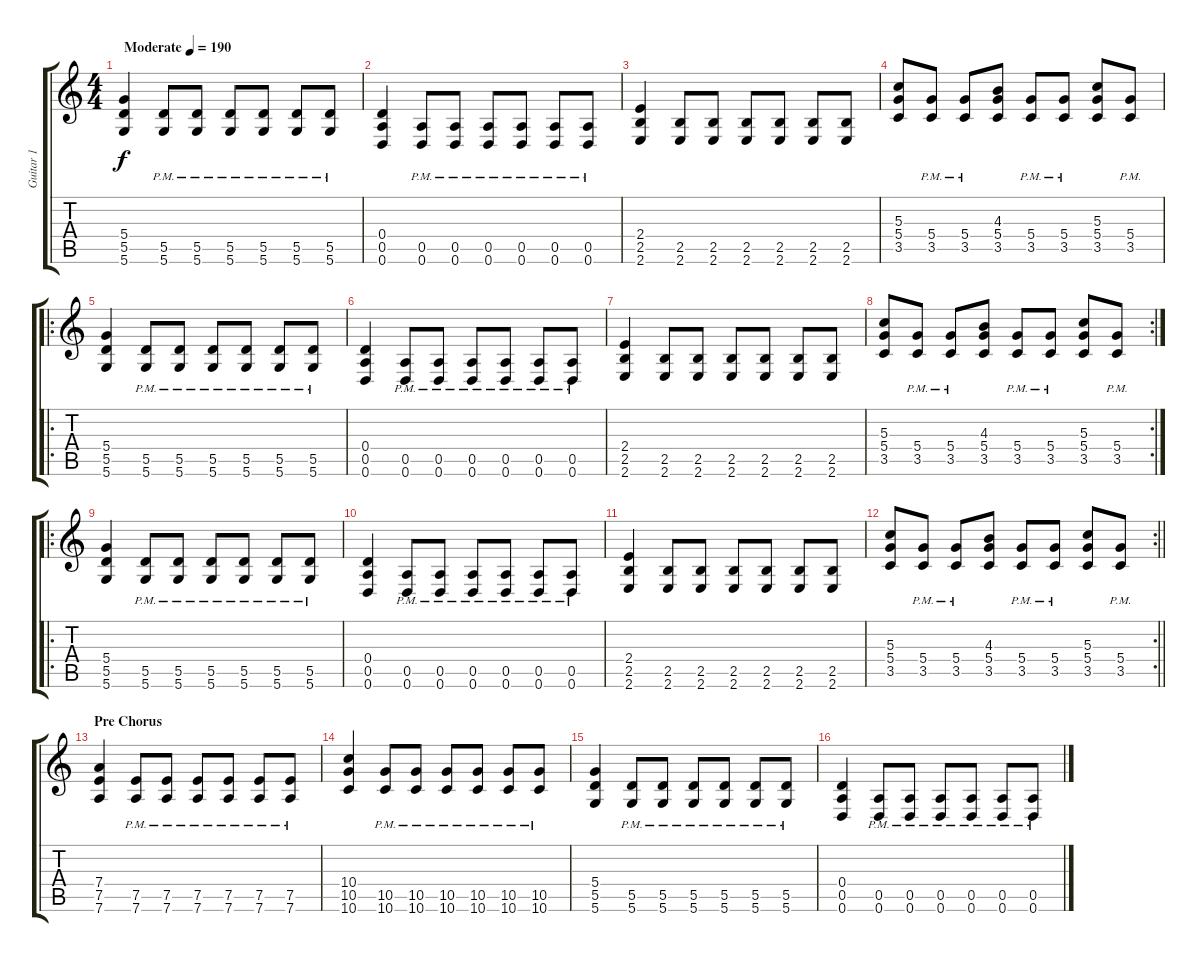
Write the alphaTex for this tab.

\track ("Guitar 1" "Guitar 1") {instrument distortionguitar}
\staff {score tabs}
\tuning (E4 B3 G3 D3 A2 D2) {hide}
\ts (4 4)
\tempo (190 "Moderate")
\clef g2
\ks c
(5.4 5.5 5.6).4{dy f instrument distortionguitar} (5.5{pm} 5.6{pm}).8 (5.5{pm} 5.6{pm}).8 (5.5{pm} 5.6{pm}).8 (5.5{pm} 5.6{pm}).8 (5.5{pm} 5.6{pm}).8 (5.5{pm} 5.6{pm}).8 |
(0.4 0.5 0.6).4 (0.5{pm} 0.6{pm}).8 (0.5{pm} 0.6{pm}).8 (0.5{pm} 0.6{pm}).8 (0.5{pm} 0.6{pm}).8 (0.5{pm} 0.6{pm}).8 (0.5{pm} 0.6{pm}).8 |
(2.4 2.5 2.6).4 (2.5 2.6).8 (2.5 2.6).8 (2.5 2.6).8 (2.5 2.6).8 (2.5 2.6).8 (2.5 2.6).8 |
(5.3 5.4 3.5).8 (5.4{pm} 3.5{pm}).8 (5.4{pm} 3.5{pm}).8 (4.3 5.4 3.5).8 (5.4{pm} 3.5{pm}).8 (5.4{pm} 3.5{pm}).8 (5.3 5.4 3.5).8 (5.4{pm} 3.5{pm}).8 |
\ro
(5.4 5.5 5.6).4 (5.5{pm} 5.6{pm}).8 (5.5{pm} 5.6{pm}).8 (5.5{pm} 5.6{pm}).8 (5.5{pm} 5.6{pm}).8 (5.5{pm} 5.6{pm}).8 (5.5{pm} 5.6{pm}).8 |
(0.4 0.5 0.6).4 (0.5{pm} 0.6{pm}).8 (0.5{pm} 0.6{pm}).8 (0.5{pm} 0.6{pm}).8 (0.5{pm} 0.6{pm}).8 (0.5{pm} 0.6{pm}).8 (0.5{pm} 0.6{pm}).8 |
(2.4 2.5 2.6).4 (2.5 2.6).8 (2.5 2.6).8 (2.5 2.6).8 (2.5 2.6).8 (2.5 2.6).8 (2.5 2.6).8 |
\rc 2
(5.3 5.4 3.5).8 (5.4{pm} 3.5{pm}).8 (5.4{pm} 3.5{pm}).8 (4.3 5.4 3.5).8 (5.4{pm} 3.5{pm}).8 (5.4{pm} 3.5{pm}).8 (5.3 5.4 3.5).8 (5.4{pm} 3.5{pm}).8 |
\ro
(5.4 5.5 5.6).4 (5.5{pm} 5.6{pm}).8 (5.5{pm} 5.6{pm}).8 (5.5{pm} 5.6{pm}).8 (5.5{pm} 5.6{pm}).8 (5.5{pm} 5.6{pm}).8 (5.5{pm} 5.6{pm}).8 |
(0.4 0.5 0.6).4 (0.5{pm} 0.6{pm}).8 (0.5{pm} 0.6{pm}).8 (0.5{pm} 0.6{pm}).8 (0.5{pm} 0.6{pm}).8 (0.5{pm} 0.6{pm}).8 (0.5{pm} 0.6{pm}).8 |
(2.4 2.5 2.6).4 (2.5 2.6).8 (2.5 2.6).8 (2.5 2.6).8 (2.5 2.6).8 (2.5 2.6).8 (2.5 2.6).8 |
\rc 2
\barLineRight lightlight
(5.3 5.4 3.5).8 (5.4{pm} 3.5{pm}).8 (5.4{pm} 3.5{pm}).8 (4.3 5.4 3.5).8 (5.4{pm} 3.5{pm}).8 (5.4{pm} 3.5{pm}).8 (5.3 5.4 3.5).8 (5.4{pm} 3.5{pm}).8 |
\section ("" "Pre Chorus")
(7.4 7.5 7.6).4 (7.5{pm} 7.6{pm}).8 (7.5{pm} 7.6{pm}).8 (7.5{pm} 7.6{pm}).8 (7.5{pm} 7.6{pm}).8 (7.5{pm} 7.6{pm}).8 (7.5{pm} 7.6{pm}).8 |
(10.4 10.5 10.6).4 (10.5{pm} 10.6{pm}).8 (10.5{pm} 10.6{pm}).8 (10.5{pm} 10.6{pm}).8 (10.5{pm} 10.6{pm}).8 (10.5{pm} 10.6{pm}).8 (10.5{pm} 10.6{pm}).8 |
(5.4 5.5 5.6).4 (5.5{pm} 5.6{pm}).8 (5.5{pm} 5.6{pm}).8 (5.5{pm} 5.6{pm}).8 (5.5{pm} 5.6{pm}).8 (5.5{pm} 5.6{pm}).8 (5.5{pm} 5.6{pm}).8 |
(0.4 0.5 0.6).4 (0.5{pm} 0.6{pm}).8 (0.5{pm} 0.6{pm}).8 (0.5{pm} 0.6{pm}).8 (0.5{pm} 0.6{pm}).8 (0.5{pm} 0.6{pm}).8 (0.5{pm} 0.6{pm}).8
